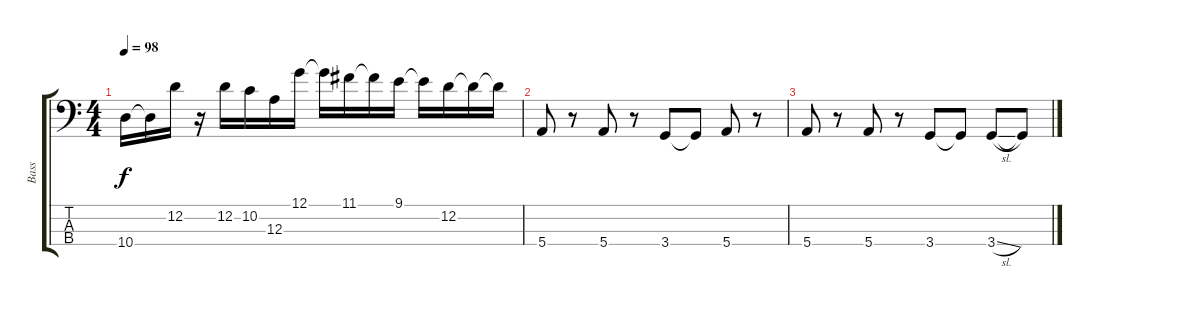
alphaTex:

\track ("Bass" "Bass") {instrument electricbassfinger}
\staff {score tabs}
\tuning (G2 D2 A1 E1) {hide}
\ts (4 4)
\tempo 98
\clef f4
\ks c
10.4.16{dy f} 10.4{t}.16 12.2.16 r.16 12.2.16 10.2.16 12.3.16 12.1.16 12.1{t}.16 11.1.16 11.1{t}.16 9.1.16 9.1{t}.16 12.2.16 12.2{t}.16 12.2{t}.16 |
5.4.8 r.8 5.4.8 r.8 3.4.8 3.4{t}.8 5.4.8 r.8 |
5.4.8 r.8 5.4.8 r.8 3.4.8 3.4{t}.8 3.4{sl}.8 3.4{t}.8
